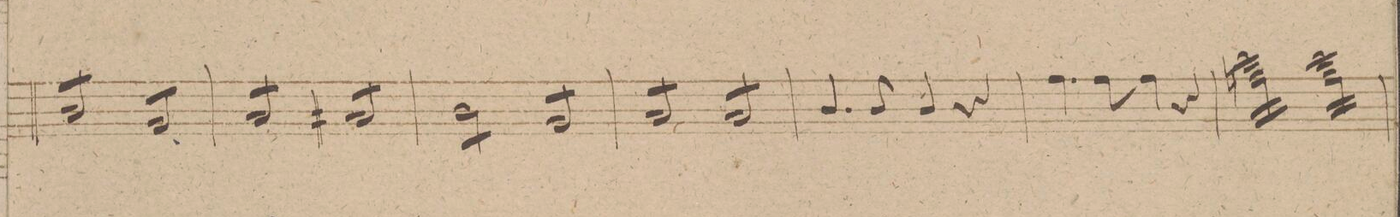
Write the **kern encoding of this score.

**kern	**dynam
*I"Viola.	*
*clefC3	*
*k[f#c#g#d#]	*
*met(c)	*
*M4/4	*
8c#/L	.
8c#/	.
8c#/	.
8c#J	.
8A/L	.
8A/	.
8A/	.
8A/J	.
=53	=53
8B/L	.
8B/	.
8B/	.
8B/J	.
8B#X/L	.
8B#/	.
8B#/	.
8B#/J	.
=54	=54
8c#\L	.
8c#\	.
8c#\	.
8c#\J	.
8A/L	.
8A/	.
8A/	.
8A/J	.
=55	=55
8B/L	.
8B/	.
8B/	.
8B/J	.
8B/L	.
8B/	.
8B/	.
8B/J	.
*Xtremolo	*
=56	=56
4.c#/	.
8c#/	.
4c#/	.
4r	.
=57	=57
4.g#\	.
8g#\	.
4g#\	.
4r	.
=58	=58
*tremolo	*
16b\LL 16gn\	.
16b\ 16g\	.
16b\ 16g\	.
16b\ 16g\	.
16b\ 16g\	.
16b\ 16g\	.
16b\ 16g\	.
16b\JJ 16g\	.
16b\LL 16g\	.
16b\ 16g\	.
16b\ 16g\	.
16b\ 16g\	.
16b\ 16g\	.
16b\ 16g\	.
16b\ 16g\	.
16b\JJ 16g\	.
*Xtremolo	*
=59	=59
*-	*-
